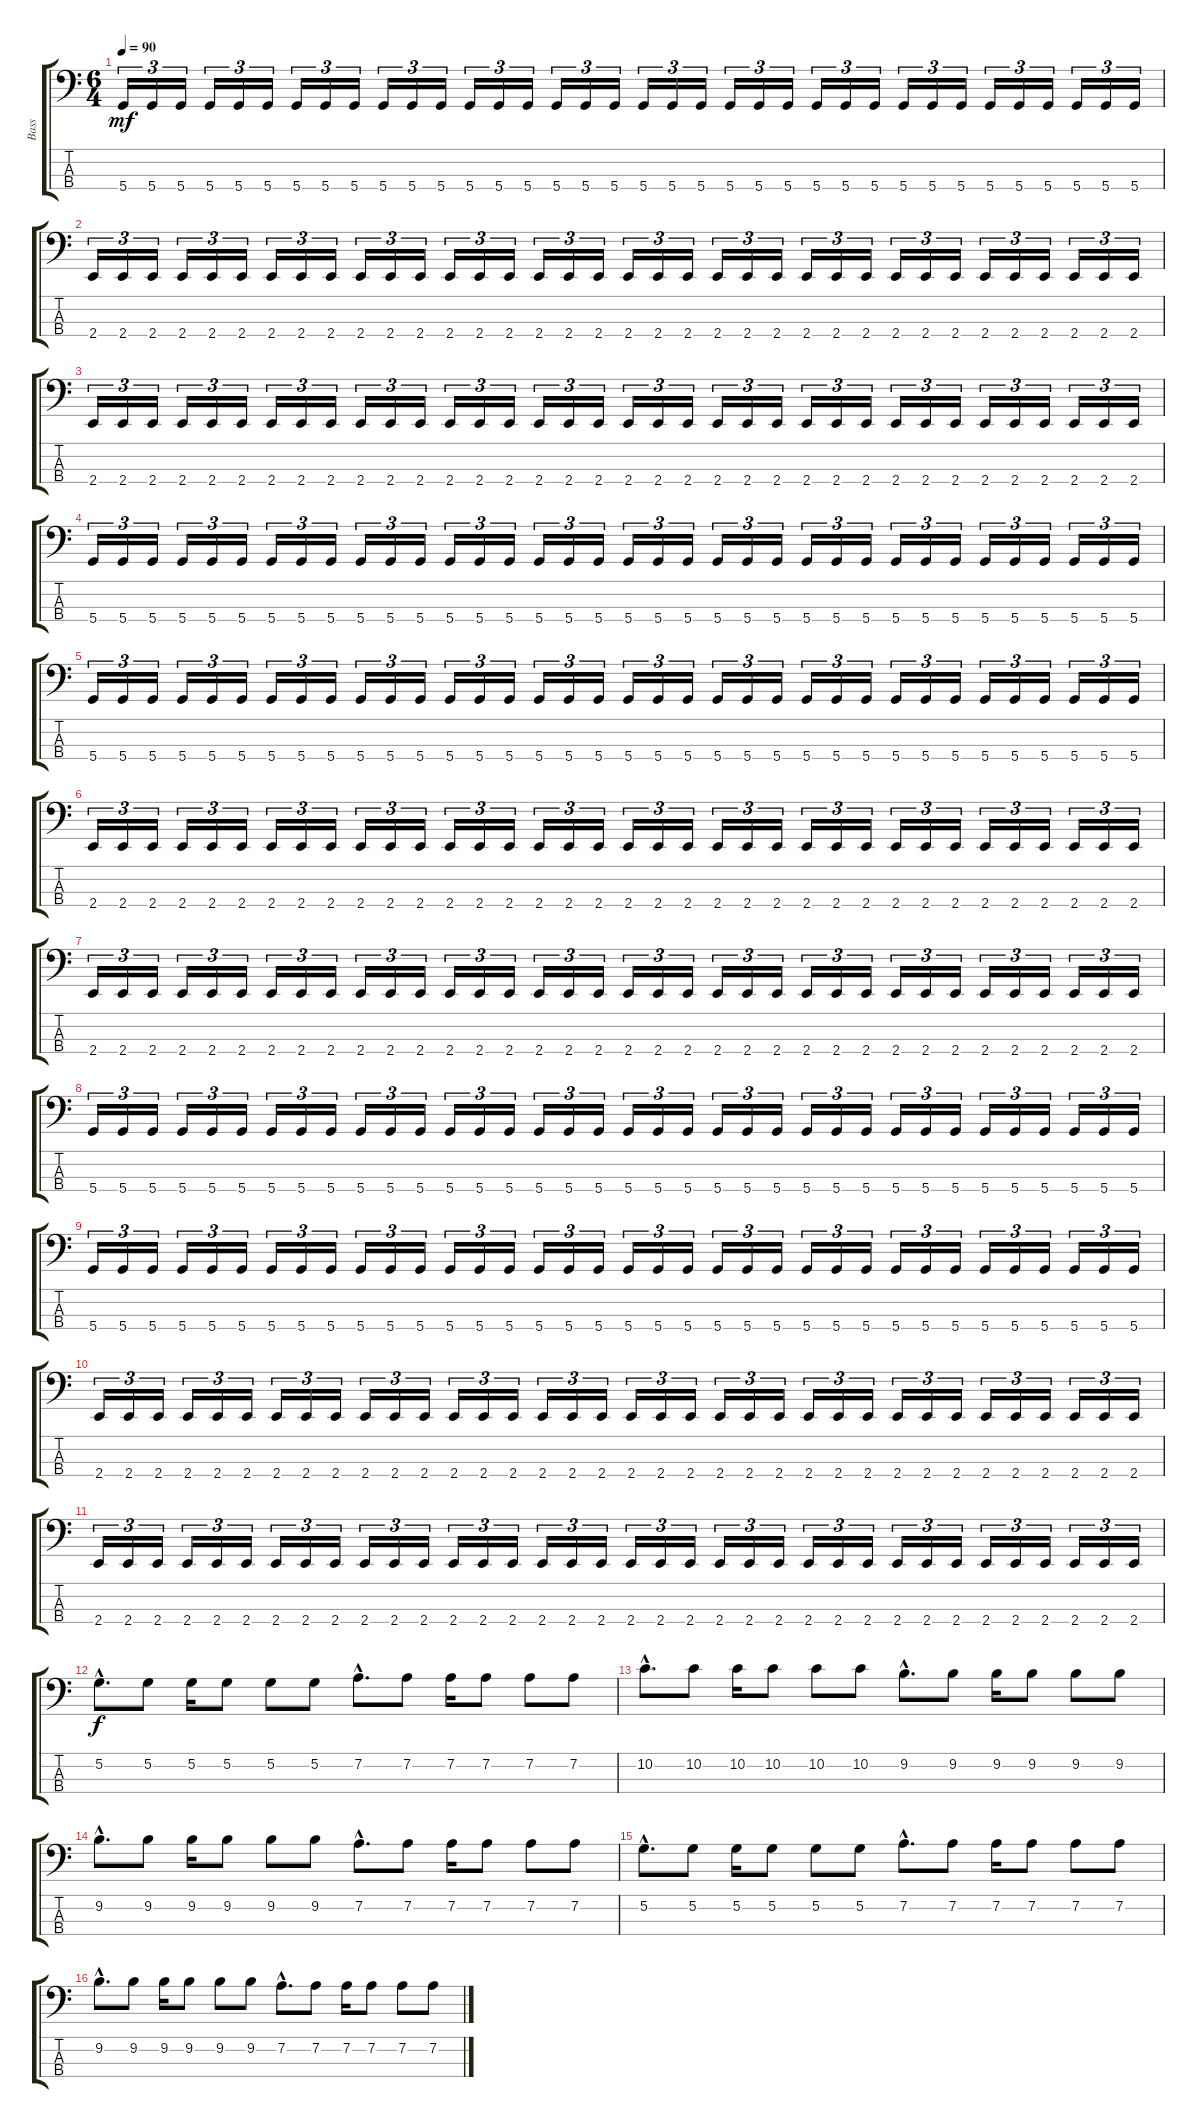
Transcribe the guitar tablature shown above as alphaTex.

\track ("Bass" "Bass") {instrument electricbasspick}
\staff {score tabs}
\tuning (G2 D2 A1 D1) {hide}
\ts (6 4)
\tempo 90
\clef f4
\ks c
5.4.16{tu (3 2) dy mf} 5.4.16{tu (3 2)} 5.4.16{tu (3 2)} 5.4.16{tu (3 2)} 5.4.16{tu (3 2)} 5.4.16{tu (3 2)} 5.4.16{tu (3 2)} 5.4.16{tu (3 2)} 5.4.16{tu (3 2)} 5.4.16{tu (3 2)} 5.4.16{tu (3 2)} 5.4.16{tu (3 2)} 5.4.16{tu (3 2)} 5.4.16{tu (3 2)} 5.4.16{tu (3 2)} 5.4.16{tu (3 2)} 5.4.16{tu (3 2)} 5.4.16{tu (3 2)} 5.4.16{tu (3 2)} 5.4.16{tu (3 2)} 5.4.16{tu (3 2)} 5.4.16{tu (3 2)} 5.4.16{tu (3 2)} 5.4.16{tu (3 2)} 5.4.16{tu (3 2)} 5.4.16{tu (3 2)} 5.4.16{tu (3 2)} 5.4.16{tu (3 2)} 5.4.16{tu (3 2)} 5.4.16{tu (3 2)} 5.4.16{tu (3 2)} 5.4.16{tu (3 2)} 5.4.16{tu (3 2)} 5.4.16{tu (3 2)} 5.4.16{tu (3 2)} 5.4.16{tu (3 2)} |
2.4.16{tu (3 2)} 2.4.16{tu (3 2)} 2.4.16{tu (3 2)} 2.4.16{tu (3 2)} 2.4.16{tu (3 2)} 2.4.16{tu (3 2)} 2.4.16{tu (3 2)} 2.4.16{tu (3 2)} 2.4.16{tu (3 2)} 2.4.16{tu (3 2)} 2.4.16{tu (3 2)} 2.4.16{tu (3 2)} 2.4.16{tu (3 2)} 2.4.16{tu (3 2)} 2.4.16{tu (3 2)} 2.4.16{tu (3 2)} 2.4.16{tu (3 2)} 2.4.16{tu (3 2)} 2.4.16{tu (3 2)} 2.4.16{tu (3 2)} 2.4.16{tu (3 2)} 2.4.16{tu (3 2)} 2.4.16{tu (3 2)} 2.4.16{tu (3 2)} 2.4.16{tu (3 2)} 2.4.16{tu (3 2)} 2.4.16{tu (3 2)} 2.4.16{tu (3 2)} 2.4.16{tu (3 2)} 2.4.16{tu (3 2)} 2.4.16{tu (3 2)} 2.4.16{tu (3 2)} 2.4.16{tu (3 2)} 2.4.16{tu (3 2)} 2.4.16{tu (3 2)} 2.4.16{tu (3 2)} |
2.4.16{tu (3 2)} 2.4.16{tu (3 2)} 2.4.16{tu (3 2)} 2.4.16{tu (3 2)} 2.4.16{tu (3 2)} 2.4.16{tu (3 2)} 2.4.16{tu (3 2)} 2.4.16{tu (3 2)} 2.4.16{tu (3 2)} 2.4.16{tu (3 2)} 2.4.16{tu (3 2)} 2.4.16{tu (3 2)} 2.4.16{tu (3 2)} 2.4.16{tu (3 2)} 2.4.16{tu (3 2)} 2.4.16{tu (3 2)} 2.4.16{tu (3 2)} 2.4.16{tu (3 2)} 2.4.16{tu (3 2)} 2.4.16{tu (3 2)} 2.4.16{tu (3 2)} 2.4.16{tu (3 2)} 2.4.16{tu (3 2)} 2.4.16{tu (3 2)} 2.4.16{tu (3 2)} 2.4.16{tu (3 2)} 2.4.16{tu (3 2)} 2.4.16{tu (3 2)} 2.4.16{tu (3 2)} 2.4.16{tu (3 2)} 2.4.16{tu (3 2)} 2.4.16{tu (3 2)} 2.4.16{tu (3 2)} 2.4.16{tu (3 2)} 2.4.16{tu (3 2)} 2.4.16{tu (3 2)} |
5.4.16{tu (3 2)} 5.4.16{tu (3 2)} 5.4.16{tu (3 2)} 5.4.16{tu (3 2)} 5.4.16{tu (3 2)} 5.4.16{tu (3 2)} 5.4.16{tu (3 2)} 5.4.16{tu (3 2)} 5.4.16{tu (3 2)} 5.4.16{tu (3 2)} 5.4.16{tu (3 2)} 5.4.16{tu (3 2)} 5.4.16{tu (3 2)} 5.4.16{tu (3 2)} 5.4.16{tu (3 2)} 5.4.16{tu (3 2)} 5.4.16{tu (3 2)} 5.4.16{tu (3 2)} 5.4.16{tu (3 2)} 5.4.16{tu (3 2)} 5.4.16{tu (3 2)} 5.4.16{tu (3 2)} 5.4.16{tu (3 2)} 5.4.16{tu (3 2)} 5.4.16{tu (3 2)} 5.4.16{tu (3 2)} 5.4.16{tu (3 2)} 5.4.16{tu (3 2)} 5.4.16{tu (3 2)} 5.4.16{tu (3 2)} 5.4.16{tu (3 2)} 5.4.16{tu (3 2)} 5.4.16{tu (3 2)} 5.4.16{tu (3 2)} 5.4.16{tu (3 2)} 5.4.16{tu (3 2)} |
5.4.16{tu (3 2)} 5.4.16{tu (3 2)} 5.4.16{tu (3 2)} 5.4.16{tu (3 2)} 5.4.16{tu (3 2)} 5.4.16{tu (3 2)} 5.4.16{tu (3 2)} 5.4.16{tu (3 2)} 5.4.16{tu (3 2)} 5.4.16{tu (3 2)} 5.4.16{tu (3 2)} 5.4.16{tu (3 2)} 5.4.16{tu (3 2)} 5.4.16{tu (3 2)} 5.4.16{tu (3 2)} 5.4.16{tu (3 2)} 5.4.16{tu (3 2)} 5.4.16{tu (3 2)} 5.4.16{tu (3 2)} 5.4.16{tu (3 2)} 5.4.16{tu (3 2)} 5.4.16{tu (3 2)} 5.4.16{tu (3 2)} 5.4.16{tu (3 2)} 5.4.16{tu (3 2)} 5.4.16{tu (3 2)} 5.4.16{tu (3 2)} 5.4.16{tu (3 2)} 5.4.16{tu (3 2)} 5.4.16{tu (3 2)} 5.4.16{tu (3 2)} 5.4.16{tu (3 2)} 5.4.16{tu (3 2)} 5.4.16{tu (3 2)} 5.4.16{tu (3 2)} 5.4.16{tu (3 2)} |
2.4.16{tu (3 2)} 2.4.16{tu (3 2)} 2.4.16{tu (3 2)} 2.4.16{tu (3 2)} 2.4.16{tu (3 2)} 2.4.16{tu (3 2)} 2.4.16{tu (3 2)} 2.4.16{tu (3 2)} 2.4.16{tu (3 2)} 2.4.16{tu (3 2)} 2.4.16{tu (3 2)} 2.4.16{tu (3 2)} 2.4.16{tu (3 2)} 2.4.16{tu (3 2)} 2.4.16{tu (3 2)} 2.4.16{tu (3 2)} 2.4.16{tu (3 2)} 2.4.16{tu (3 2)} 2.4.16{tu (3 2)} 2.4.16{tu (3 2)} 2.4.16{tu (3 2)} 2.4.16{tu (3 2)} 2.4.16{tu (3 2)} 2.4.16{tu (3 2)} 2.4.16{tu (3 2)} 2.4.16{tu (3 2)} 2.4.16{tu (3 2)} 2.4.16{tu (3 2)} 2.4.16{tu (3 2)} 2.4.16{tu (3 2)} 2.4.16{tu (3 2)} 2.4.16{tu (3 2)} 2.4.16{tu (3 2)} 2.4.16{tu (3 2)} 2.4.16{tu (3 2)} 2.4.16{tu (3 2)} |
2.4.16{tu (3 2)} 2.4.16{tu (3 2)} 2.4.16{tu (3 2)} 2.4.16{tu (3 2)} 2.4.16{tu (3 2)} 2.4.16{tu (3 2)} 2.4.16{tu (3 2)} 2.4.16{tu (3 2)} 2.4.16{tu (3 2)} 2.4.16{tu (3 2)} 2.4.16{tu (3 2)} 2.4.16{tu (3 2)} 2.4.16{tu (3 2)} 2.4.16{tu (3 2)} 2.4.16{tu (3 2)} 2.4.16{tu (3 2)} 2.4.16{tu (3 2)} 2.4.16{tu (3 2)} 2.4.16{tu (3 2)} 2.4.16{tu (3 2)} 2.4.16{tu (3 2)} 2.4.16{tu (3 2)} 2.4.16{tu (3 2)} 2.4.16{tu (3 2)} 2.4.16{tu (3 2)} 2.4.16{tu (3 2)} 2.4.16{tu (3 2)} 2.4.16{tu (3 2)} 2.4.16{tu (3 2)} 2.4.16{tu (3 2)} 2.4.16{tu (3 2)} 2.4.16{tu (3 2)} 2.4.16{tu (3 2)} 2.4.16{tu (3 2)} 2.4.16{tu (3 2)} 2.4.16{tu (3 2)} |
5.4.16{tu (3 2)} 5.4.16{tu (3 2)} 5.4.16{tu (3 2)} 5.4.16{tu (3 2)} 5.4.16{tu (3 2)} 5.4.16{tu (3 2)} 5.4.16{tu (3 2)} 5.4.16{tu (3 2)} 5.4.16{tu (3 2)} 5.4.16{tu (3 2)} 5.4.16{tu (3 2)} 5.4.16{tu (3 2)} 5.4.16{tu (3 2)} 5.4.16{tu (3 2)} 5.4.16{tu (3 2)} 5.4.16{tu (3 2)} 5.4.16{tu (3 2)} 5.4.16{tu (3 2)} 5.4.16{tu (3 2)} 5.4.16{tu (3 2)} 5.4.16{tu (3 2)} 5.4.16{tu (3 2)} 5.4.16{tu (3 2)} 5.4.16{tu (3 2)} 5.4.16{tu (3 2)} 5.4.16{tu (3 2)} 5.4.16{tu (3 2)} 5.4.16{tu (3 2)} 5.4.16{tu (3 2)} 5.4.16{tu (3 2)} 5.4.16{tu (3 2)} 5.4.16{tu (3 2)} 5.4.16{tu (3 2)} 5.4.16{tu (3 2)} 5.4.16{tu (3 2)} 5.4.16{tu (3 2)} |
5.4.16{tu (3 2)} 5.4.16{tu (3 2)} 5.4.16{tu (3 2)} 5.4.16{tu (3 2)} 5.4.16{tu (3 2)} 5.4.16{tu (3 2)} 5.4.16{tu (3 2)} 5.4.16{tu (3 2)} 5.4.16{tu (3 2)} 5.4.16{tu (3 2)} 5.4.16{tu (3 2)} 5.4.16{tu (3 2)} 5.4.16{tu (3 2)} 5.4.16{tu (3 2)} 5.4.16{tu (3 2)} 5.4.16{tu (3 2)} 5.4.16{tu (3 2)} 5.4.16{tu (3 2)} 5.4.16{tu (3 2)} 5.4.16{tu (3 2)} 5.4.16{tu (3 2)} 5.4.16{tu (3 2)} 5.4.16{tu (3 2)} 5.4.16{tu (3 2)} 5.4.16{tu (3 2)} 5.4.16{tu (3 2)} 5.4.16{tu (3 2)} 5.4.16{tu (3 2)} 5.4.16{tu (3 2)} 5.4.16{tu (3 2)} 5.4.16{tu (3 2)} 5.4.16{tu (3 2)} 5.4.16{tu (3 2)} 5.4.16{tu (3 2)} 5.4.16{tu (3 2)} 5.4.16{tu (3 2)} |
2.4.16{tu (3 2)} 2.4.16{tu (3 2)} 2.4.16{tu (3 2)} 2.4.16{tu (3 2)} 2.4.16{tu (3 2)} 2.4.16{tu (3 2)} 2.4.16{tu (3 2)} 2.4.16{tu (3 2)} 2.4.16{tu (3 2)} 2.4.16{tu (3 2)} 2.4.16{tu (3 2)} 2.4.16{tu (3 2)} 2.4.16{tu (3 2)} 2.4.16{tu (3 2)} 2.4.16{tu (3 2)} 2.4.16{tu (3 2)} 2.4.16{tu (3 2)} 2.4.16{tu (3 2)} 2.4.16{tu (3 2)} 2.4.16{tu (3 2)} 2.4.16{tu (3 2)} 2.4.16{tu (3 2)} 2.4.16{tu (3 2)} 2.4.16{tu (3 2)} 2.4.16{tu (3 2)} 2.4.16{tu (3 2)} 2.4.16{tu (3 2)} 2.4.16{tu (3 2)} 2.4.16{tu (3 2)} 2.4.16{tu (3 2)} 2.4.16{tu (3 2)} 2.4.16{tu (3 2)} 2.4.16{tu (3 2)} 2.4.16{tu (3 2)} 2.4.16{tu (3 2)} 2.4.16{tu (3 2)} |
2.4.16{tu (3 2)} 2.4.16{tu (3 2)} 2.4.16{tu (3 2)} 2.4.16{tu (3 2)} 2.4.16{tu (3 2)} 2.4.16{tu (3 2)} 2.4.16{tu (3 2)} 2.4.16{tu (3 2)} 2.4.16{tu (3 2)} 2.4.16{tu (3 2)} 2.4.16{tu (3 2)} 2.4.16{tu (3 2)} 2.4.16{tu (3 2)} 2.4.16{tu (3 2)} 2.4.16{tu (3 2)} 2.4.16{tu (3 2)} 2.4.16{tu (3 2)} 2.4.16{tu (3 2)} 2.4.16{tu (3 2)} 2.4.16{tu (3 2)} 2.4.16{tu (3 2)} 2.4.16{tu (3 2)} 2.4.16{tu (3 2)} 2.4.16{tu (3 2)} 2.4.16{tu (3 2)} 2.4.16{tu (3 2)} 2.4.16{tu (3 2)} 2.4.16{tu (3 2)} 2.4.16{tu (3 2)} 2.4.16{tu (3 2)} 2.4.16{tu (3 2)} 2.4.16{tu (3 2)} 2.4.16{tu (3 2)} 2.4.16{tu (3 2)} 2.4.16{tu (3 2)} 2.4.16{tu (3 2)} |
5.2{hac}.8{d dy f} 5.2.8 5.2.16 5.2.8 5.2.8 5.2.8 7.2{hac}.8{d} 7.2.8 7.2.16 7.2.8 7.2.8 7.2.8 |
10.2{hac}.8{d} 10.2.8 10.2.16 10.2.8 10.2.8 10.2.8 9.2{hac}.8{d} 9.2.8 9.2.16 9.2.8 9.2.8 9.2.8 |
9.2{hac}.8{d} 9.2.8 9.2.16 9.2.8 9.2.8 9.2.8 7.2{hac}.8{d} 7.2.8 7.2.16 7.2.8 7.2.8 7.2.8 |
5.2{hac}.8{d} 5.2.8 5.2.16 5.2.8 5.2.8 5.2.8 7.2{hac}.8{d} 7.2.8 7.2.16 7.2.8 7.2.8 7.2.8 |
9.2{hac}.8{d} 9.2.8 9.2.16 9.2.8 9.2.8 9.2.8 7.2{hac}.8{d} 7.2.8 7.2.16 7.2.8 7.2.8 7.2.8
